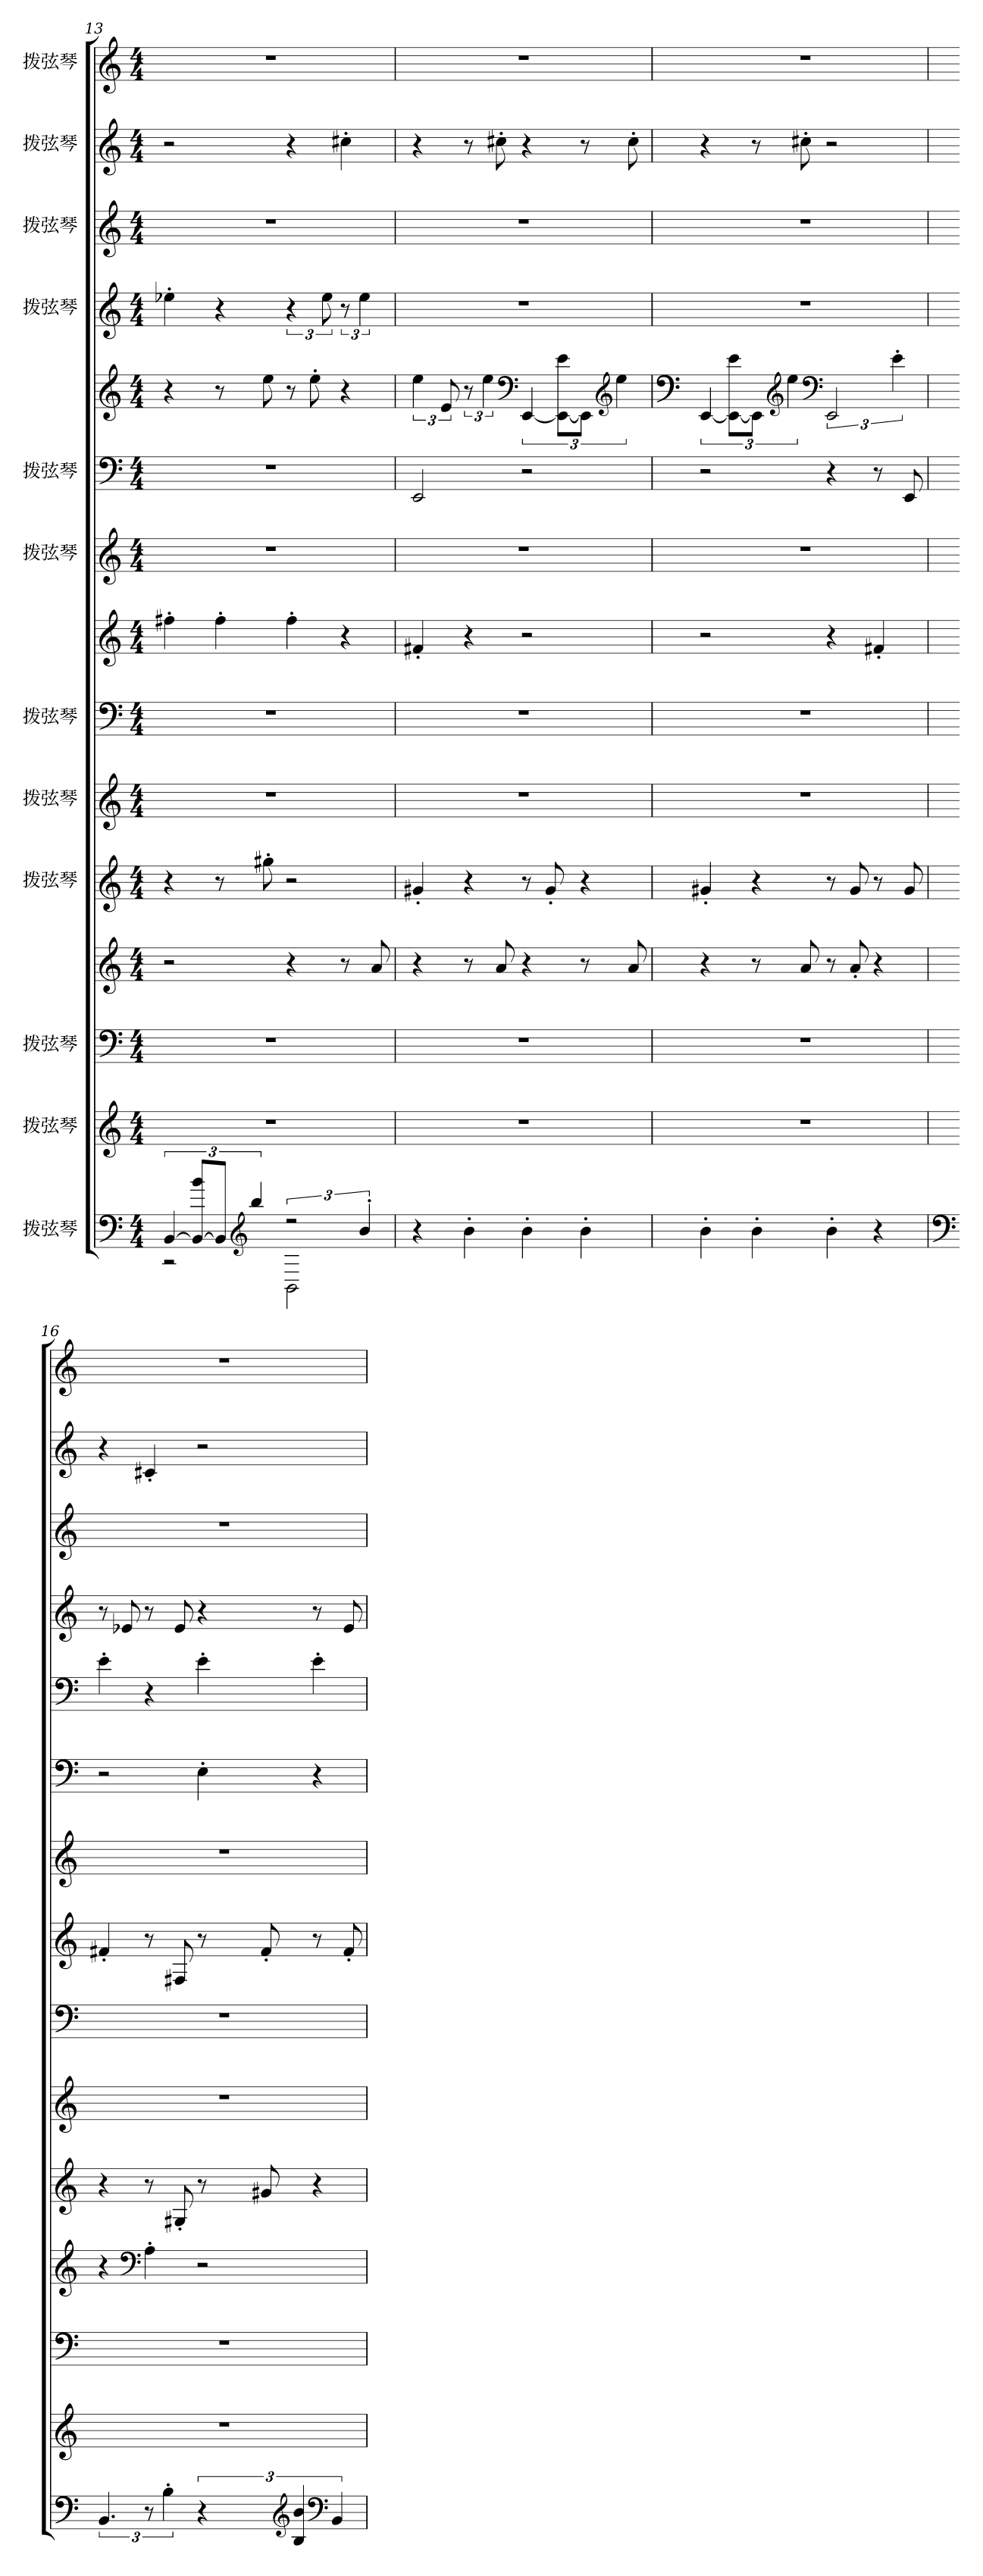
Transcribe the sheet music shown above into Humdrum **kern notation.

**kern	**kern	**kern	**kern	**kern	**kern	**kern	**kern	**kern	**kern	**kern	**kern	**kern	**kern	**kern
*part12	*part11	*part10	*part10	*part9	*part8	*part7	*part7	*part6	*part5	*part5	*part4	*part3	*part2	*part1
*staff15	*staff14	*staff13	*staff12	*staff11	*staff10	*staff9	*staff8	*staff7	*staff6	*staff5	*staff4	*staff3	*staff2	*staff1
*I"拨弦琴	*I"拨弦琴	*I"拨弦琴	*	*I"拨弦琴	*I"拨弦琴	*I"拨弦琴	*	*I"拨弦琴	*I"拨弦琴	*	*I"拨弦琴	*I"拨弦琴	*I"拨弦琴	*I"拨弦琴
*clefF4	*clefG2	*clefF4	*clefG2	*clefG2	*clefG2	*clefF4	*clefG2	*clefG2	*clefF4	*clefG2	*clefG2	*clefG2	*clefG2	*clefG2
*k[]	*k[]	*k[]	*k[]	*k[]	*k[]	*k[]	*k[]	*k[]	*k[]	*k[]	*k[]	*k[]	*k[]	*k[]
*M4/4	*M4/4	*M4/4	*M4/4	*M4/4	*M4/4	*M4/4	*M4/4	*M4/4	*M4/4	*M4/4	*M4/4	*M4/4	*M4/4	*M4/4
=13	=13	=13	=13	=13	=13	=13	=13	=13	=13	=13	=13	=13	=13	=13
*^	*	*	*	*	*	*	*	*	*	*	*	*	*	*
[6BB/	2r	1r	1r	2r	4r	1r	1r	4ff#X'\	1r	1r	4r	4ee-X'\	1r	2r	1r
12BB/_ 12b/L	.	.	.	.	.	.	.	.	.	.	.	.	.	.	.
12BB/J]	.	.	.	.	8r	.	.	4ff#'\	.	.	8r	4r	.	.	.
*clefG2	*	*	*	*	*	*	*	*	*	*	*	*	*	*	*
6bb/	.	.	.	.	.	.	.	.	.	.	.	.	.	.	.
.	.	.	.	.	8gg#X'\	.	.	.	.	.	8ee\	.	.	.	.
3r	2BB\	.	.	4r	2r	.	.	4ff#'\	.	.	8r	6r	.	4r	.
.	.	.	.	.	.	.	.	.	.	.	8ee'\	.	.	.	.
.	.	.	.	.	.	.	.	.	.	.	.	12ee-\	.	.	.
.	.	.	.	8r	.	.	.	4r	.	.	4r	12r	.	4cc#X'\	.
6b'/	.	.	.	.	.	.	.	.	.	.	.	6ee-\	.	.	.
.	.	.	.	8a/	.	.	.	.	.	.	.	.	.	.	.
*v	*v	*	*	*	*	*	*	*	*	*	*	*	*	*	*
!!LO:PB:g=z
=14	=14	=14	=14	=14	=14	=14	=14	=14	=14	=14	=14	=14	=14	=14
4r	1r	1r	4r	4g#X'/	1r	1r	4f#X'/	1r	2EE/	6ee\	1r	1r	4r	1r
.	.	.	.	.	.	.	.	.	.	12e/	.	.	.	.
4b'\	.	.	8r	4r	.	.	4r	.	.	12r	.	.	8r	.
.	.	.	.	.	.	.	.	.	.	6ee\	.	.	.	.
.	.	.	8a/	.	.	.	.	.	.	.	.	.	8cc#X'\	.
*	*	*	*	*	*	*	*	*	*	*clefF4	*	*	*	*
4b'\	.	.	4r	8r	.	.	2r	.	2r	[6EE/	.	.	4r	.
.	.	.	.	8g#'/	.	.	.	.	.	.	.	.	.	.
.	.	.	.	.	.	.	.	.	.	12EE\_ 12e\L	.	.	.	.
4b'\	.	.	8r	4r	.	.	.	.	.	12EE\J]	.	.	8r	.
*	*	*	*	*	*	*	*	*	*	*clefG2	*	*	*	*
.	.	.	.	.	.	.	.	.	.	6ee\	.	.	.	.
.	.	.	8a/	.	.	.	.	.	.	.	.	.	8cc#'\	.
=15	=15	=15	=15	=15	=15	=15	=15	=15	=15	=15	=15	=15	=15	=15
*	*	*	*	*	*	*	*	*	*	*clefF4	*	*	*	*
4b'\	1r	1r	4r	4g#X'/	1r	1r	2r	1r	2r	[6EE/	1r	1r	4r	1r
.	.	.	.	.	.	.	.	.	.	12EE\_ 12e\L	.	.	.	.
4b'\	.	.	8r	4r	.	.	.	.	.	12EE\J]	.	.	8r	.
*	*	*	*	*	*	*	*	*	*	*clefG2	*	*	*	*
.	.	.	.	.	.	.	.	.	.	6ee\	.	.	.	.
.	.	.	8a/	.	.	.	.	.	.	.	.	.	8cc#X'\	.
*	*	*	*	*	*	*	*	*	*	*clefF4	*	*	*	*
4b'\	.	.	8r	8r	.	.	4r	.	4r	3EE/	.	.	2r	.
.	.	.	8a'/	8g#/	.	.	.	.	.	.	.	.	.	.
4r	.	.	4r	8r	.	.	4f#X'/	.	8r	.	.	.	.	.
.	.	.	.	.	.	.	.	.	.	6e'\	.	.	.	.
.	.	.	.	8g#/	.	.	.	.	8EE/	.	.	.	.	.
!!LO:PB:g=z
=16	=16	=16	=16	=16	=16	=16	=16	=16	=16	=16	=16	=16	=16	=16
*clefF4	*	*	*	*	*	*	*	*	*	*	*	*	*	*
6.BB/	1r	1r	4r	4r	1r	1r	4f#X'/	1r	2r	4e'\	8r	1r	4r	1r
.	.	.	.	.	.	.	.	.	.	.	8e-X/	.	.	.
*	*	*	*clefF4	*	*	*	*	*	*	*	*	*	*	*
12r	.	.	4A'\	8r	.	.	8r	.	.	4r	8r	.	4c#X'/	.
6B'\	.	.	.	.	.	.	.	.	.	.	.	.	.	.
.	.	.	.	8G#X'/	.	.	8F#X/	.	.	.	8e-/	.	.	.
6r	.	.	2r	8r	.	.	8r	.	4E'\	4e'\	4r	.	2r	.
.	.	.	.	8g#X/	.	.	8f#'/	.	.	.	.	.	.	.
*clefG2	*	*	*	*	*	*	*	*	*	*	*	*	*	*
6B/ 6b/	.	.	.	.	.	.	.	.	.	.	.	.	.	.
.	.	.	.	4r	.	.	8r	.	4r	4e'\	8r	.	.	.
*clefF4	*	*	*	*	*	*	*	*	*	*	*	*	*	*
6BB/	.	.	.	.	.	.	.	.	.	.	.	.	.	.
.	.	.	.	.	.	.	8f#'/	.	.	.	8e-/	.	.	.
=	=	=	=	=	=	=	=	=	=	=	=	=	=	=
*-	*-	*-	*-	*-	*-	*-	*-	*-	*-	*-	*-	*-	*-	*-
